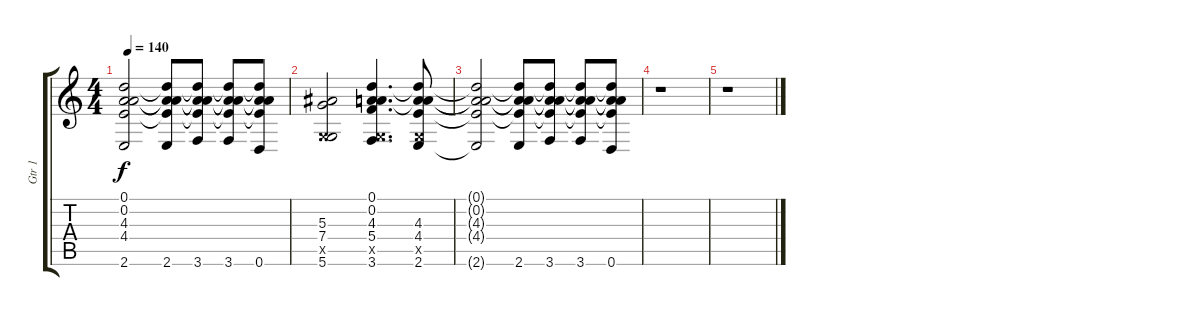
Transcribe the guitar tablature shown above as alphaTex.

\track ("Gtr 1" "Gtr 1") {instrument distortionguitar}
\staff {score tabs}
\tuning (D4 A3 F3 C3 G2 D2) {hide}
\ts (4 4)
\tempo 140
\clef g2
\ks c
(0.1{t} 0.2{t} 4.3{t} 4.4{t} 2.6{t}).2{dy f} (0.1{t} 0.2{t} 4.3{t} 4.4{t} 2.6).8 (0.1{t} 0.2{t} 4.3{t} 4.4{t} 3.6).8 (0.1{t} 0.2{t} 4.3{t} 4.4{t} 3.6).8 (0.1{t} 0.2{t} 4.3{t} 4.4{t} 0.6).8 |
(5.3 7.4 0.5{x} 5.6).2 (0.1 0.2 4.3 5.4 0.5{x} 3.6).4{d} (0.1{t} 0.2{t} 4.3 4.4 0.5{x} 2.6).8 |
(0.1{t} 0.2{t} 4.3{t} 4.4{t} 2.6{t}).2 (0.1{t} 0.2{t} 4.3{t} 4.4{t} 2.6).8 (0.1{t} 0.2{t} 4.3{t} 4.4{t} 3.6).8 (0.1{t} 0.2{t} 4.3{t} 4.4{t} 3.6).8 (0.1{t} 0.2{t} 4.3{t} 4.4{t} 0.6).8 |
r.1 |
r.1
